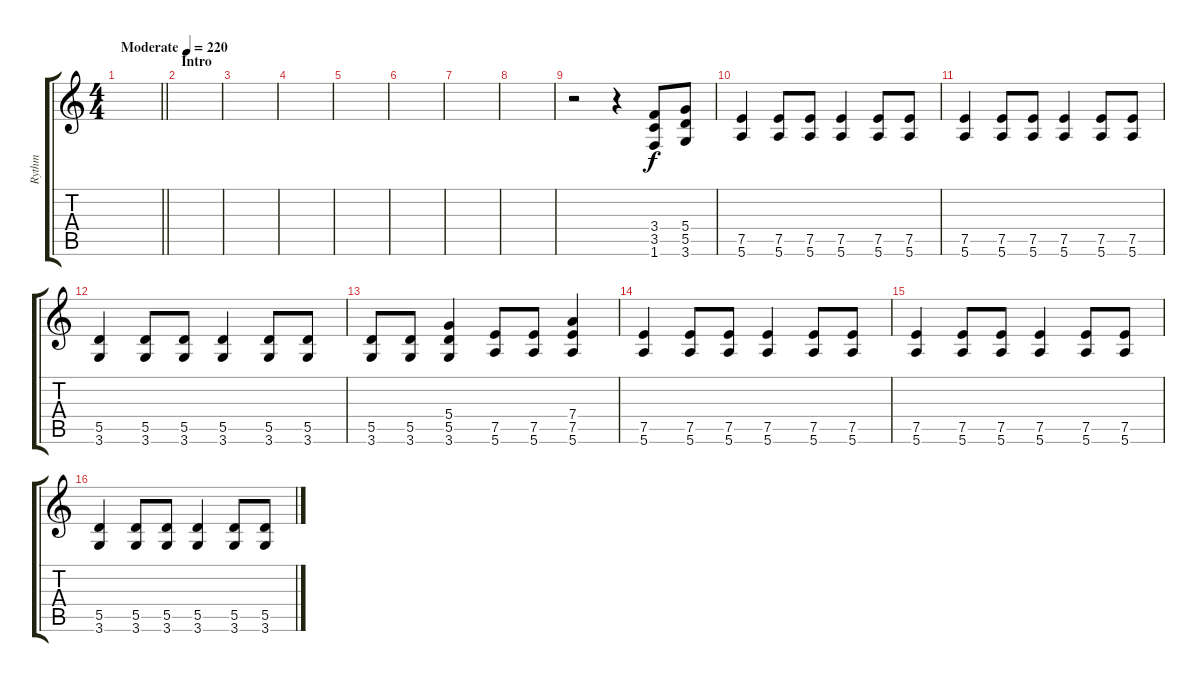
\track ("Rythm" "Rythm") {instrument overdrivenguitar}
\staff {score tabs}
\tuning (E4 B3 G3 D3 A2 E2) {hide}
\ts (4 4)
\tempo (220 "Moderate")
\clef g2
\barLineRight lightlight
\ks c
|
\section ("" "Intro")
|
|
|
|
|
|
|
r.2 r.4 (3.4 3.5 1.6).8 (5.4 5.5 3.6).8 |
(7.5 5.6).4 (7.5 5.6).8 (7.5 5.6).8 (7.5 5.6).4 (7.5 5.6).8 (7.5 5.6).8 |
(7.5 5.6).4 (7.5 5.6).8 (7.5 5.6).8 (7.5 5.6).4 (7.5 5.6).8 (7.5 5.6).8 |
(5.5 3.6).4 (5.5 3.6).8 (5.5 3.6).8 (5.5 3.6).4 (5.5 3.6).8 (5.5 3.6).8 |
(5.5 3.6).8 (5.5 3.6).8 (5.4 5.5 3.6).4 (7.5 5.6).8 (7.5 5.6).8 (7.4 7.5 5.6).4 |
(7.5 5.6).4 (7.5 5.6).8 (7.5 5.6).8 (7.5 5.6).4 (7.5 5.6).8 (7.5 5.6).8 |
(7.5 5.6).4 (7.5 5.6).8 (7.5 5.6).8 (7.5 5.6).4 (7.5 5.6).8 (7.5 5.6).8 |
(5.5 3.6).4 (5.5 3.6).8 (5.5 3.6).8 (5.5 3.6).4 (5.5 3.6).8 (5.5 3.6).8
